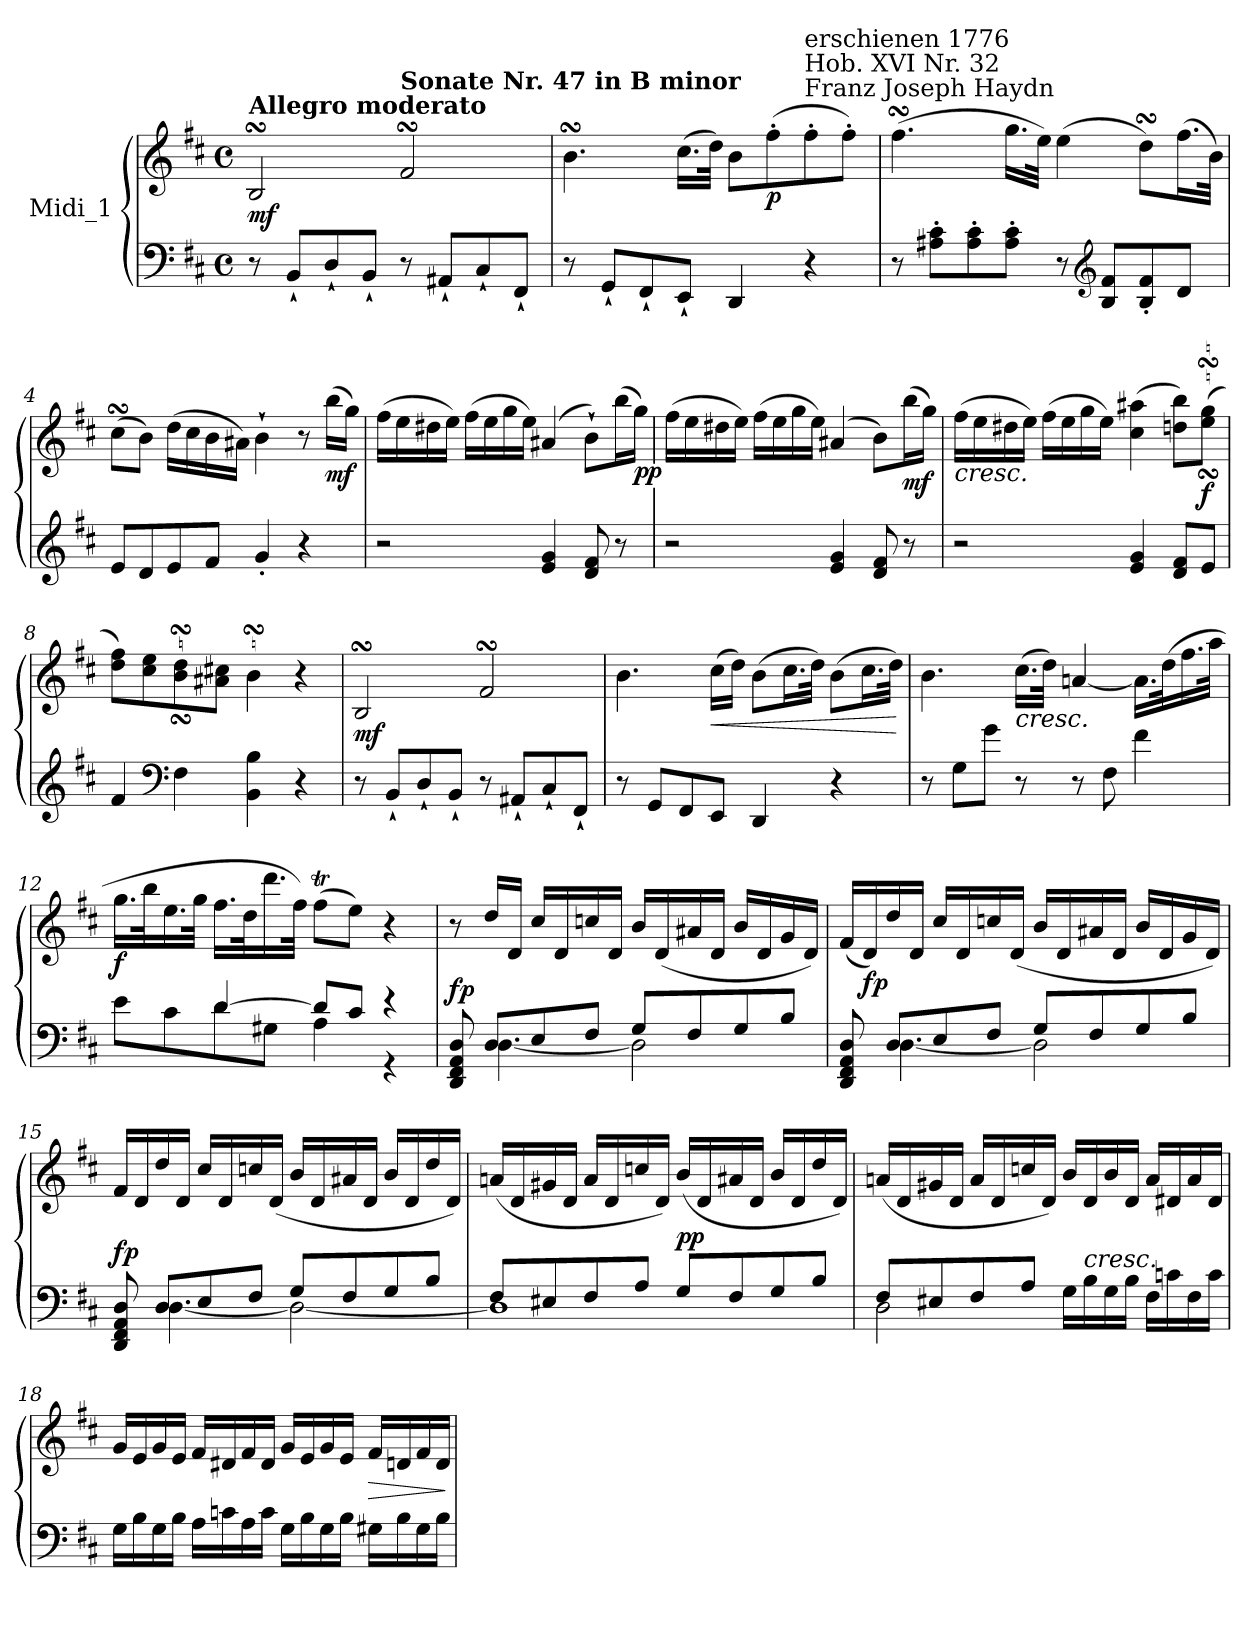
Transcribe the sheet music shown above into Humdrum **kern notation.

**kern	**kern	**dynam
*part1	*part1	*part1
*staff2	*staff1	*staff1/2
*I"Midi_1	*	*
*clefF4	*clefG2	*
*k[f#c#]	*k[f#c#]	*
*D:	*D:	*
*M4/4	*M4/4	*
*met(c)	*met(c)	*
=1	=1	=1
!	!LO:TX:a:B:t=Allegro moderato	!
!	!	!LO:DY:b
8r	2BsSSS/	mf
8BB`/L	.	.
8D`/	.	.
8BB`/J	.	.
!	!LO:TX:a:B:t=Sonate Nr. 47 in B minor	!
8r	2f#sSsS/	.
8AA#X`/L	.	.
8C#`/	.	.
8FF#`/J	.	.
=2	=2	=2
8r	4.bsSSS\	.
8GG`/L	.	.
8FF#`/	.	.
8EE`/J	(>16.cc#\LL	.
.	32dd\JJk)	.
4DD/	8b\L	.
!	!	!LO:DY:b
.	(>8ff#'\	p
!	!LO:TX:a:t=Franz Joseph Haydn	!
!	!LO:TX:a:t=Hob. XVI Nr. 32	!
!	!LO:TX:a:t=erschienen 1776	!
4r	8ff#'\	.
.	8ff#'\J)	.
=3	=3	=3
8r	(>4.ff#sSsS\	.
8A#X\' 8c#\'L	.	.
8A#\' 8c#\'	.	.
8A#\' 8c#\'J	16.gg\LL	.
.	32ee\JJk)	.
8r	(>4ee\	.
*clefG2	*	*
8B/ 8f#/L	.	.
8B/' 8f#/'	8ddsSSs\L)	.
8d/J	(16.ff#\L	.
.	32b\JJk)	.
!!LO:LB:g=z
=4	=4	=4
8e/L	(>8cc#sSsS\L	.
8d/	8b\J)	.
8e/	(>16dd\LL	.
.	16cc#\	.
8f#/J	16b\	.
.	16a#X\JJ)	.
4g'/	4b`\	.
4r	8r	.
!	!	!LO:DY:b
.	(>16bb\LL	mf
.	16gg\JJ)	.
=5	=5	=5
2r	(>16ff#\LL	.
.	16ee\	.
.	16dd#X\	.
.	16ee\JJ)	.
.	(>16ff#\LL	.
.	16ee\	.
.	16gg\	.
.	16ee\JJ)	.
4e/ 4g/	(4a#X/	.
8d/ 8f#/	8b`\L)	.
8r	(>16bb\L	.
!	!	!LO:DY:b
.	16gg\JJ)	pp
=6	=6	=6
2r	(>16ff#\LL	.
.	16ee\	.
.	16dd#X\	.
.	16ee\JJ)	.
.	(>16ff#\LL	.
.	16ee\	.
.	16gg\	.
.	16ee\JJ)	.
4e/ 4g/	(4a#X/	.
8d/ 8f#/	8b\L)	.
!	!	!LO:DY:b
8r	(>16bb\L	mf
.	16gg\JJ)	.
!!LO:LB:g=z
=7	=7	=7
!	!LO:TX:b:i:t=cresc.	!
2r	(>16ff#\LL	.
.	16ee\	.
.	16dd#X\	.
.	16ee\JJ)	.
.	(>16ff#\LL	.
.	16ee\	.
.	16gg\	.
.	16ee\JJ)	.
4e/ 4g/	(>4cc#\ 4aa#X\	.
8d/ 8f#/L	8ddn\ 8bb\L)	.
!	!	!LO:DY:b
(8e/J	(>8ee\sSSS 8gg\sSSSJ	f
=8	=8	=8
4f#/	8dd\ 8ff#\L)	.
.	8cc#\ 8ee\	.
*clefF4	*	*
4F#\	8b\sSSS 8dd\sSSS	.
.	8a#X\ 8cc#\J)	.
4BB\ 4B\	4bsSSS\	.
4r	4r	.
=9	=9	=9
!	!	!LO:DY:b
8r	2BsSSS/	mf
8BB`/L	.	.
8D`/	.	.
8BB`/J	.	.
8r	2f#sSsS/	.
8AA#X`/L	.	.
8C#`/	.	.
8FF#`/J	.	.
!!LO:LB:g=z
=10	=10	=10
*^	*	*
8r	2ryy	4.b\	.
8GG/L	.	.	.
8FF#/	.	.	.
!	!	!	!LO:HP:b
8EE/J	.	(>16cc#\LL	<
.	.	16dd\JJ)	.
4DD/	2ryy	(>8b\L	.
.	.	16.cc#\L	.
.	.	32dd\JJk)	.
4r	.	(>8b\L	.
.	.	16.cc#\L	.
.	.	32dd\JJk)	.
*v	*v	*	*
.	.	[
=11	=11	=11
*^	*	*
8r	2ryy	4.b\	.
8G\L	.	.	.
8g\J	.	.	.
!	!	!LO:TX:b:i:t=cresc.	!
8r	.	(>16.cc#\LL	.
.	.	32dd\JJk)	.
8r	2ryy	[4ani/	.
8F#\	.	.	.
4f#\	.	16.a\LL]	.
.	.	(>32dd\K	.
.	.	16.ff#\	.
.	.	32aa\JJk	.
=12	=12	=12	=12
!	!	!	!LO:DY:b
4ryy	8e\L	16.gg\LL	f
.	.	32bb\K	.
.	8c#\	16.ee\	.
.	.	32gg\JJk	.
[4d/	8d\	16.ff#\LL	.
.	.	32dd\K	.
.	8G#X\J	16.ddd\	.
.	.	32ff#\JJk)	.
8d/L]	4A\	(>8ff#t\L	.
8c#/J	.	8ee\J)	.
4r	4r	4r	.
!!LO:LB:g=z
=13	=13	=13	=13
!	!	!	!LO:DY:a=2
8DD/ 8FF#/ 8AA/ 8D/	8ryy	8r	fp
8D/L	[4.D\	16dd/LL	.
.	.	16d/JJ	.
8E/	.	16cc#/LL	.
.	.	16d/	.
8F#/J	.	16ccn/	.
.	.	16d/JJ	.
8G/L	2D\]	16b/LL	.
.	.	(16d/	.
8F#/	.	16a#X/	.
.	.	16d/JJ	.
8G/	.	16b/LL	.
.	.	16d/	.
8B/J	.	16g/	.
.	.	16d/JJ)	.
=14	=14	=14	=14
8DD/ 8FF#/ 8AA/ 8D/	8ryy	(16f#/LL	.
!	!	!	!LO:DY:b
.	.	16d/)	fp
8D/L	[4.D\	16dd/	.
.	.	16d/JJ	.
8E/	.	16cc#i/LL	.
.	.	16d/	.
8F#/J	.	16ccn/	.
.	.	(16d/JJ	.
8G/L	2D\]	16b/LL	.
.	.	16d/	.
8F#/	.	16a#X/	.
.	.	16d/JJ	.
8G/	.	16b/LL	.
.	.	16d/	.
8B/J	.	16g/	.
.	.	16d/JJ)	.
!!LO:LB:g=z
=15	=15	=15	=15
!	!	!	!LO:DY:a=2
8DD/ 8FF#/ 8AA/ 8D/	8ryy	16f#/LL	fp
.	.	16d/	.
8D/L	[4.D\	16dd/	.
.	.	16d/JJ	.
8E/	.	16cc#i/LL	.
.	.	16d/	.
8F#/J	.	16ccn/	.
.	.	(16d/JJ	.
8G/L	2D\_	16b/LL	.
.	.	16d/	.
8F#/	.	16a#X/	.
.	.	16d/JJ	.
8G/	.	16b/LL	.
.	.	16d/	.
8B/J	.	16dd/	.
.	.	16d/JJ)	.
!!LO:PB:g=z
=16	=16	=16	=16
8F#/L	1D]	(16ani/LL	.
.	.	16d/	.
8E#X/	.	16g#X/	.
.	.	16d/JJ	.
8F#/	.	16a/LL	.
.	.	16d/	.
8A/J	.	16ccn/	.
.	.	16d/JJ)	.
!	!	!	!LO:DY:a=2
8G/L	.	(16b/LL	pp
.	.	16d/	.
8F#/	.	16a#X/	.
.	.	16d/JJ	.
8G/	.	16b/LL	.
.	.	16d/	.
8B/J	.	16dd/	.
.	.	16d/JJ)	.
=17	=17	=17	=17
8F#/L	2D\	(16ani/LL	.
.	.	16d/	.
8E#X/	.	16g#X/	.
.	.	16d/JJ	.
8F#/	.	16a/LL	.
.	.	16d/	.
8A/J	.	16ccn/	.
.	.	16d/JJ)	.
16G\LL	2ryy	16b/LL	.
!LO:TX:a:i:t=cresc.	!	!	!
16B\	.	16d/	.
16G\	.	16b/	.
16B\JJ	.	16d/JJ	.
16F#\LL	.	16a/LL	.
16cn\	.	16d#X/	.
16F#\	.	16a/	.
16c\JJ	.	16d#/JJ	.
*v	*v	*	*
!!LO:LB:g=z
=18	=18	=18
16G\LL	16g/LL	.
16B\	16e/	.
16G\	16g/	.
16B\JJ	16e/JJ	.
16A\LL	16f#/LL	.
16cn\	16d#X/	.
16A\	16f#/	.
16c\JJ	16d#/JJ	.
16G\LL	16g/LL	.
16B\	16e/	.
16G\	16g/	.
16B\JJ	16e/JJ	.
!	!	!LO:HP:b
16G#X\LL	16f#/LL	>
16B\	16dn/	.
16G#\	16f#/	.
16B\JJ	16d/JJ	.
.	.	]
=	=	=
*-	*-	*-
